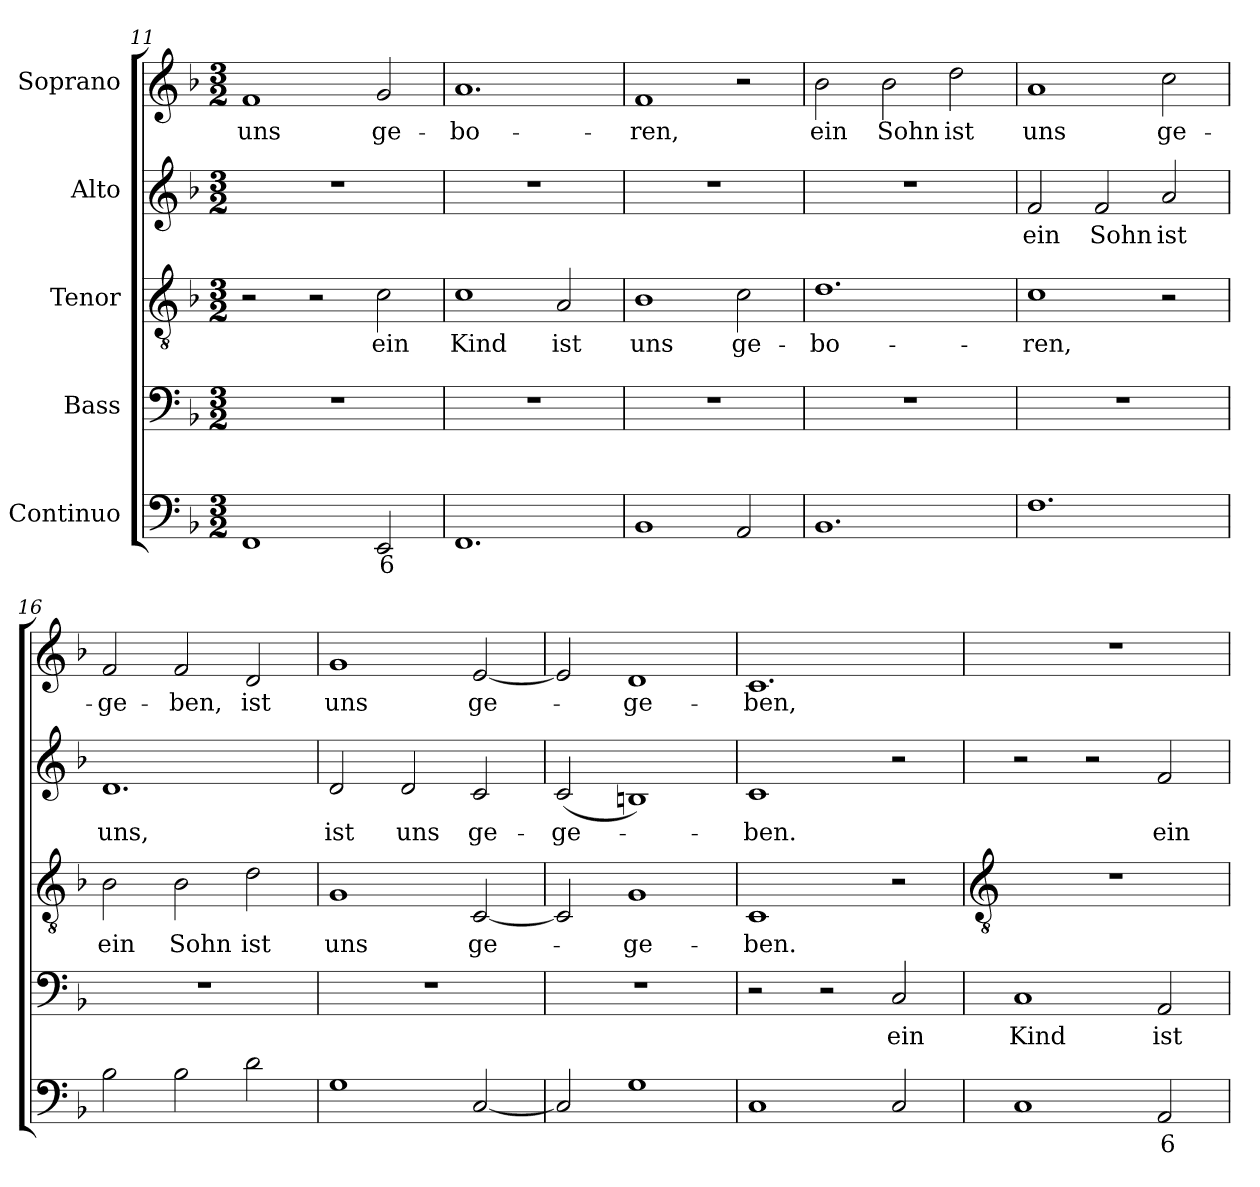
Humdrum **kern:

**kern	**text	**kern	**text	**kern	**text	**kern	**text	**kern	**text
*part5	*part5	*part4	*part4	*part3	*part3	*part2	*part2	*part1	*part1
*staff5	*staff5	*staff4	*staff4	*staff3	*staff3	*staff2	*staff2	*staff1	*staff1
*I"Continuo	*	*I"Bass	*	*I"Tenor	*	*I"Alto	*	*I"Soprano	*
*clefF4	*	*clefF4	*	*clefGv2	*	*clefG2	*	*clefG2	*
*k[b-]	*	*k[b-]	*	*k[b-]	*	*k[b-]	*	*k[b-]	*
*F:	*	*F:	*	*F:	*	*F:	*	*F:	*
*M3/2	*	*M3/2	*	*M3/2	*	*M3/2	*	*M3/2	*
=11	=11	=11	=11	=11	=11	=11	=11	=11	=11
!	!	!LO:N:vis=1	!	!	!	!LO:N:vis=1	!	!	!LO:LY:b
1FF	.	1.r	.	2r	.	1.r	.	1f	uns
.	.	.	.	2r	.	.	.	.	.
!	!LO:LY:b	!	!	!	!LO:LY:b	!	!	!	!LO:LY:b
2EE	6	.	.	2c	ein	.	.	2g	ge-
=12	=12	=12	=12	=12	=12	=12	=12	=12	=12
!	!	!LO:N:vis=1	!	!	!LO:LY:b	!LO:N:vis=1	!	!	!LO:LY:b
1.FF	.	1.r	.	1c	Kind	1.r	.	1.a	-bo-
!	!	!	!	!	!LO:LY:b	!	!	!	!
.	.	.	.	2A	ist	.	.	.	.
=13	=13	=13	=13	=13	=13	=13	=13	=13	=13
!	!	!LO:N:vis=1	!	!	!LO:LY:b	!LO:N:vis=1	!	!	!LO:LY:b
1BB-	.	1.r	.	1B-	uns	1.r	.	1f	-ren,
!	!	!	!	!	!LO:LY:b	!	!	!	!
2AA	.	.	.	2c	ge-	.	.	2r	.
=14	=14	=14	=14	=14	=14	=14	=14	=14	=14
!	!	!LO:N:vis=1	!	!	!LO:LY:b	!LO:N:vis=1	!	!	!LO:LY:b
1.BB-	.	1.r	.	1.d	-bo-	1.r	.	2b-	ein
!	!	!	!	!	!	!	!	!	!LO:LY:b
.	.	.	.	.	.	.	.	2b-	Sohn
!	!	!	!	!	!	!	!	!	!LO:LY:b
.	.	.	.	.	.	.	.	2dd	ist
=15	=15	=15	=15	=15	=15	=15	=15	=15	=15
!	!	!LO:N:vis=1	!	!	!LO:LY:b	!	!LO:LY:b	!	!LO:LY:b
1.F	.	1.r	.	1c	-ren,	2f	ein	1a	uns
!	!	!	!	!	!	!	!LO:LY:b	!	!
.	.	.	.	.	.	2f	Sohn	.	.
!	!	!	!	!	!	!	!LO:LY:b	!	!LO:LY:b
.	.	.	.	2r	.	2a	ist	2cc	ge-
=16	=16	=16	=16	=16	=16	=16	=16	=16	=16
!	!	!LO:N:vis=1	!	!	!LO:LY:b	!	!LO:LY:b	!	!LO:LY:b
2B-	.	1.r	.	2B-	ein	1.d	uns,	2f	-ge-
!	!	!	!	!	!LO:LY:b	!	!	!	!LO:LY:b
2B-	.	.	.	2B-	Sohn	.	.	2f	-ben,
!	!	!	!	!	!LO:LY:b	!	!	!	!LO:LY:b
2d	.	.	.	2d	ist	.	.	2d	ist
=17	=17	=17	=17	=17	=17	=17	=17	=17	=17
!	!	!LO:N:vis=1	!	!	!LO:LY:b	!	!LO:LY:b	!	!LO:LY:b
1G	.	1.r	.	1G	uns	2d	ist	1g	uns
!	!	!	!	!	!	!	!LO:LY:b	!	!
.	.	.	.	.	.	2d	uns	.	.
!	!	!	!	!	!LO:LY:b	!	!LO:LY:b	!	!LO:LY:b
[2C	.	.	.	[2C	ge-	2c	ge-	[2e	ge-
=18	=18	=18	=18	=18	=18	=18	=18	=18	=18
!	!	!LO:N:vis=1	!	!	!	!	!LO:LY:b	!	!
2C]	.	1.r	.	2C]	.	(<2c	-ge-	2e]	.
!	!	!	!	!	!LO:LY:b	!	!	!	!LO:LY:b
1G	.	.	.	1G	ge-	1Bn)	.	1d	ge-
=19	=19	=19	=19	=19	=19	=19	=19	=19	=19
!	!	!	!	!	!LO:LY:b	!	!LO:LY:b	!	!LO:LY:b
1C	.	2r	.	1C	-ben.	1c	ben.	1.c	-ben,
.	.	2r	.	.	.	.	.	.	.
!	!	!	!LO:LY:b	!	!	!	!	!	!
2C	.	2C	ein	2r	.	2r	.	.	.
!!LO:LB:g=z
=20	=20	=20	=20	=20	=20	=20	=20	=20	=20
*	*	*	*	*clefGv2	*	*	*	*	*
!	!	!	!LO:LY:b	!LO:N:vis=1	!	!	!	!LO:N:vis=1	!
1C	.	1C	Kind	1.r	.	2r	.	1.r	.
.	.	.	.	.	.	2r	.	.	.
!	!LO:LY:b	!	!LO:LY:b	!	!	!	!LO:LY:b	!	!
2AA	6	2AA	ist	.	.	2f	ein	.	.
=	=	=	=	=	=	=	=	=	=
*-	*-	*-	*-	*-	*-	*-	*-	*-	*-
